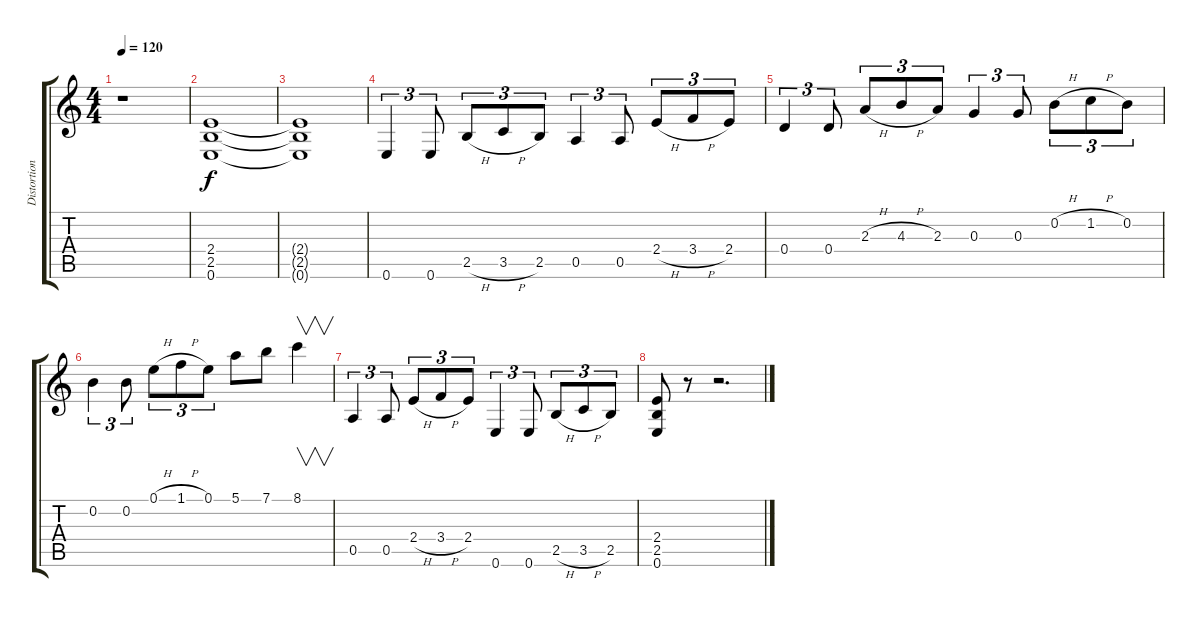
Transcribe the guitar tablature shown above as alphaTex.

\track ("Distortion" "Distortion") {instrument distortionguitar}
\staff {score tabs}
\tuning (E4 B3 G3 D3 A2 E2) {hide}
\ts (4 4)
\tempo 120
\clef g2
\ks c
r.1{dy f} |
(2.4 2.5 0.6).1 |
(2.4{t} 2.5{t} 0.6{t}).1 |
0.6.4{tu (3 2)} 0.6.8{tu (3 2)} 2.5{h}.8{tu (3 2)} 3.5{h}.8{tu (3 2)} 2.5.8{tu (3 2)} 0.5.4{tu (3 2)} 0.5.8{tu (3 2)} 2.4{h}.8{tu (3 2)} 3.4{h}.8{tu (3 2)} 2.4.8{tu (3 2)} |
0.4.4{tu (3 2)} 0.4.8{tu (3 2)} 2.3{h}.8{tu (3 2)} 4.3{h}.8{tu (3 2)} 2.3.8{tu (3 2)} 0.3.4{tu (3 2)} 0.3.8{tu (3 2)} 0.2{h}.8{tu (3 2)} 1.2{h}.8{tu (3 2)} 0.2.8{tu (3 2)} |
0.2.4{tu (3 2)} 0.2.8{tu (3 2)} 0.1{h}.8{tu (3 2)} 1.1{h}.8{tu (3 2)} 0.1.8{tu (3 2)} 5.1.8 7.1.8 8.1.4{v} |
0.5.4{tu (3 2)} 0.5.8{tu (3 2)} 2.4{h}.8{tu (3 2)} 3.4{h}.8{tu (3 2)} 2.4.8{tu (3 2)} 0.6.4{tu (3 2)} 0.6.8{tu (3 2)} 2.5{h}.8{tu (3 2)} 3.5{h}.8{tu (3 2)} 2.5.8{tu (3 2)} |
(2.4 2.5 0.6).8 r.8 r.2{d}
